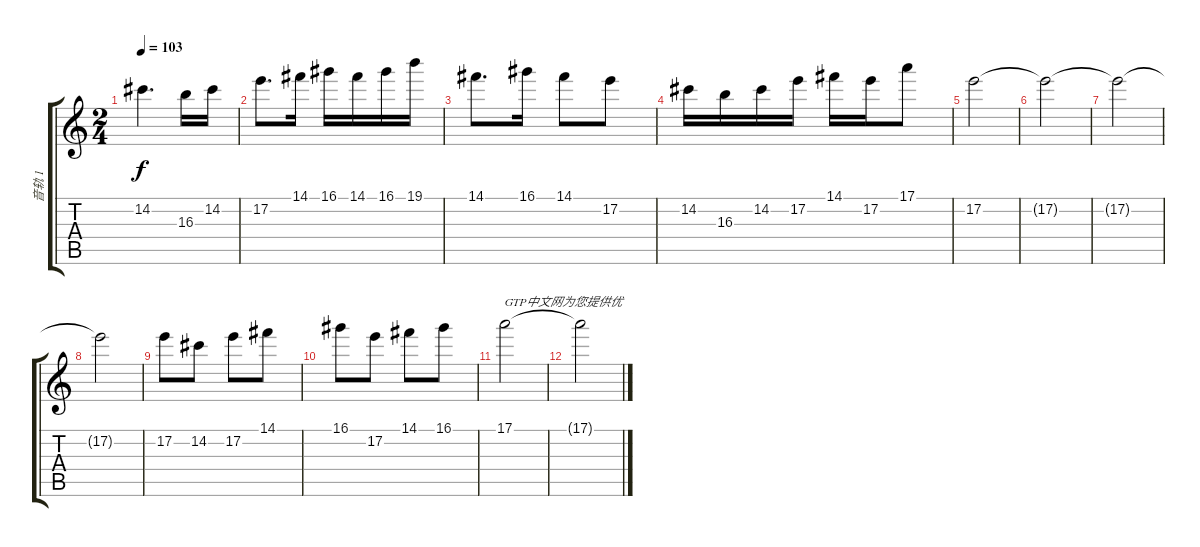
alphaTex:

\track ("音轨 1" "音轨 1") {instrument acousticguitarsteel}
\staff {score tabs}
\tuning (E4 B3 G3 D3 A2 E2) {hide}
\ts (2 4)
\tempo 103
\clef g2
\ks c
14.2.4{d dy f} 16.3.16 14.2.16 |
17.2.8{d} 14.1.16 16.1.16 14.1.16 16.1.16 19.1.16 |
14.1.8{d} 16.1.16 14.1.8 17.2.8 |
14.2.16 16.3.16 14.2.16 17.2.16 14.1.16 17.2.16 17.1.8 |
17.2.2 |
17.2{t}.2 |
17.2{t}.2 |
17.2{t}.2 |
17.2.8 14.2.8 17.2.8 14.1.8 |
16.1.8 17.2.8 14.1.8 16.1.8 |
17.1.2{txt "GTP中文网为您提供优"} |
17.1{t}.2
